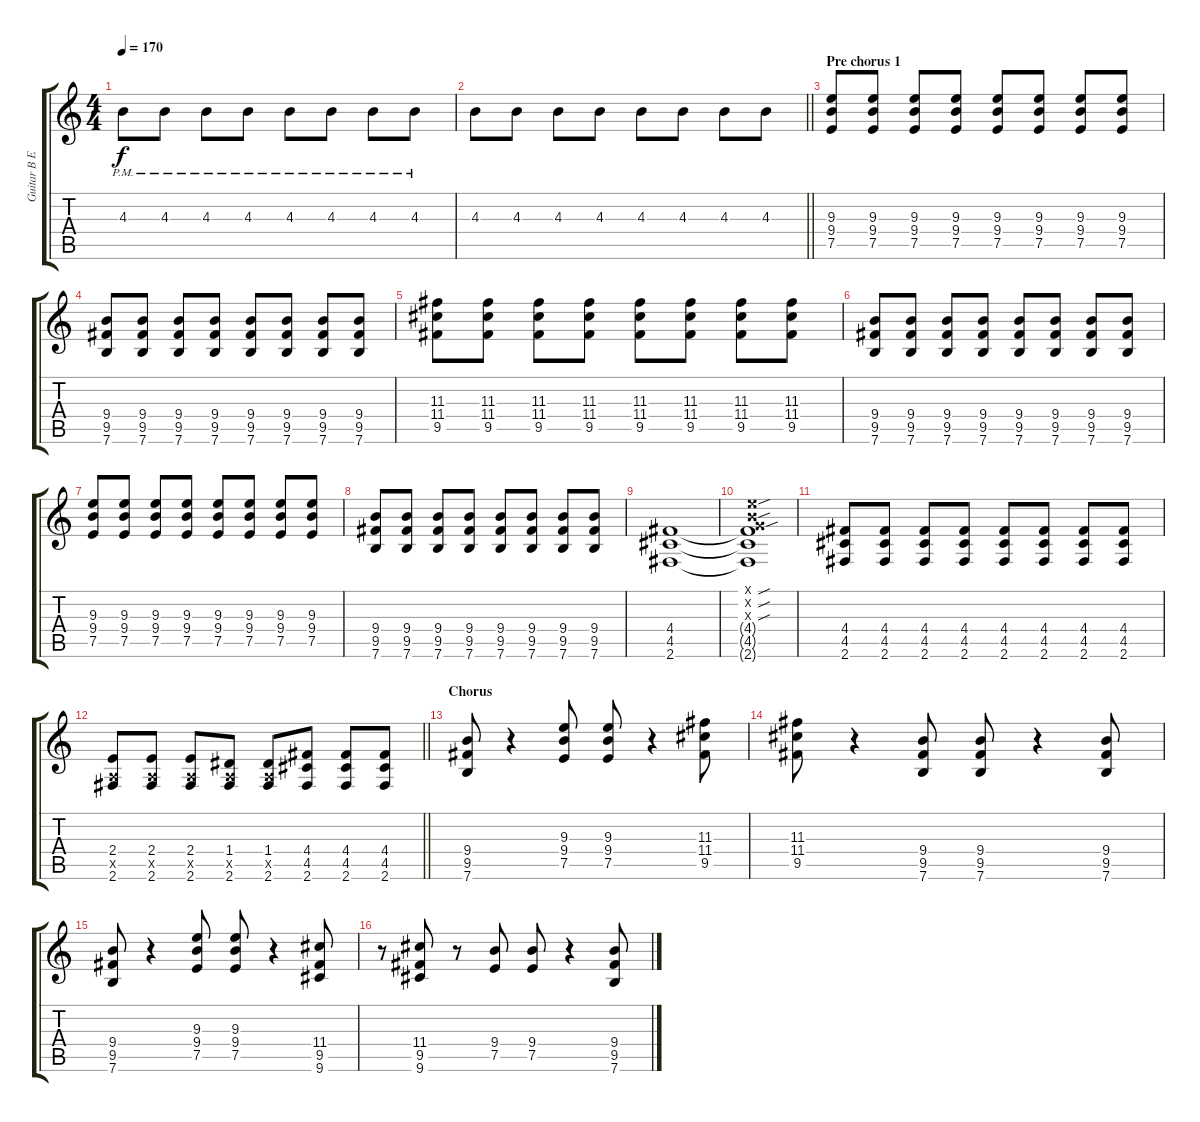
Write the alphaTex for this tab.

\track ("Guitar B Erik Olhsson" "Guitar B E") {instrument overdrivenguitar}
\staff {score tabs}
\tuning (E4 B3 G3 D3 A2 E2) {hide}
\ts (4 4)
\tempo 170
\clef g2
\ks c
4.3{pm}.8{dy f} 4.3{pm}.8 4.3{pm}.8 4.3{pm}.8 4.3{pm}.8 4.3{pm}.8 4.3{pm}.8 4.3{pm}.8 |
\barLineRight lightlight
4.3.8 4.3.8 4.3.8 4.3.8 4.3.8 4.3.8 4.3.8 4.3.8 |
\section ("" "Pre chorus 1")
(9.3 9.4 7.5).8 (9.3 9.4 7.5).8 (9.3 9.4 7.5).8 (9.3 9.4 7.5).8 (9.3 9.4 7.5).8 (9.3 9.4 7.5).8 (9.3 9.4 7.5).8 (9.3 9.4 7.5).8 |
(9.4 9.5 7.6).8 (9.4 9.5 7.6).8 (9.4 9.5 7.6).8 (9.4 9.5 7.6).8 (9.4 9.5 7.6).8 (9.4 9.5 7.6).8 (9.4 9.5 7.6).8 (9.4 9.5 7.6).8 |
(11.3 11.4 9.5).8 (11.3 11.4 9.5).8 (11.3 11.4 9.5).8 (11.3 11.4 9.5).8 (11.3 11.4 9.5).8 (11.3 11.4 9.5).8 (11.3 11.4 9.5).8 (11.3 11.4 9.5).8 |
(9.4 9.5 7.6).8 (9.4 9.5 7.6).8 (9.4 9.5 7.6).8 (9.4 9.5 7.6).8 (9.4 9.5 7.6).8 (9.4 9.5 7.6).8 (9.4 9.5 7.6).8 (9.4 9.5 7.6).8 |
(9.3 9.4 7.5).8 (9.3 9.4 7.5).8 (9.3 9.4 7.5).8 (9.3 9.4 7.5).8 (9.3 9.4 7.5).8 (9.3 9.4 7.5).8 (9.3 9.4 7.5).8 (9.3 9.4 7.5).8 |
(9.4 9.5 7.6).8 (9.4 9.5 7.6).8 (9.4 9.5 7.6).8 (9.4 9.5 7.6).8 (9.4 9.5 7.6).8 (9.4 9.5 7.6).8 (9.4 9.5 7.6).8 (9.4 9.5 7.6).8 |
(4.4 4.5 2.6).1 |
(0.1{sou x} 0.2{sou x} 0.3{sou x} 4.4{t} 4.5{t} 2.6{t}).1 |
(4.4 4.5 2.6).8 (4.4 4.5 2.6).8 (4.4 4.5 2.6).8 (4.4 4.5 2.6).8 (4.4 4.5 2.6).8 (4.4 4.5 2.6).8 (4.4 4.5 2.6).8 (4.4 4.5 2.6).8 |
\barLineRight lightlight
(2.4 0.5{x} 2.6).8 (2.4 0.5{x} 2.6).8 (2.4 0.5{x} 2.6).8 (1.4 0.5{x} 2.6).8 (1.4 0.5{x} 2.6).8 (4.4 4.5 2.6).8 (4.4 4.5 2.6).8 (4.4 4.5 2.6).8 |
\section ("" "Chorus")
(9.4 9.5 7.6).8 r.4 (9.3 9.4 7.5).8 (9.3 9.4 7.5).8 r.4 (11.3 11.4 9.5).8 |
(11.3 11.4 9.5).8 r.4 (9.4 9.5 7.6).8 (9.4 9.5 7.6).8 r.4 (9.4 9.5 7.6).8 |
(9.4 9.5 7.6).8 r.4 (9.3 9.4 7.5).8 (9.3 9.4 7.5).8 r.4 (11.4 9.5 9.6).8 |
r.8 (11.4 9.5 9.6).8 r.8 (9.4 7.5).8 (9.4 7.5).8 r.4 (9.4 9.5 7.6).8
